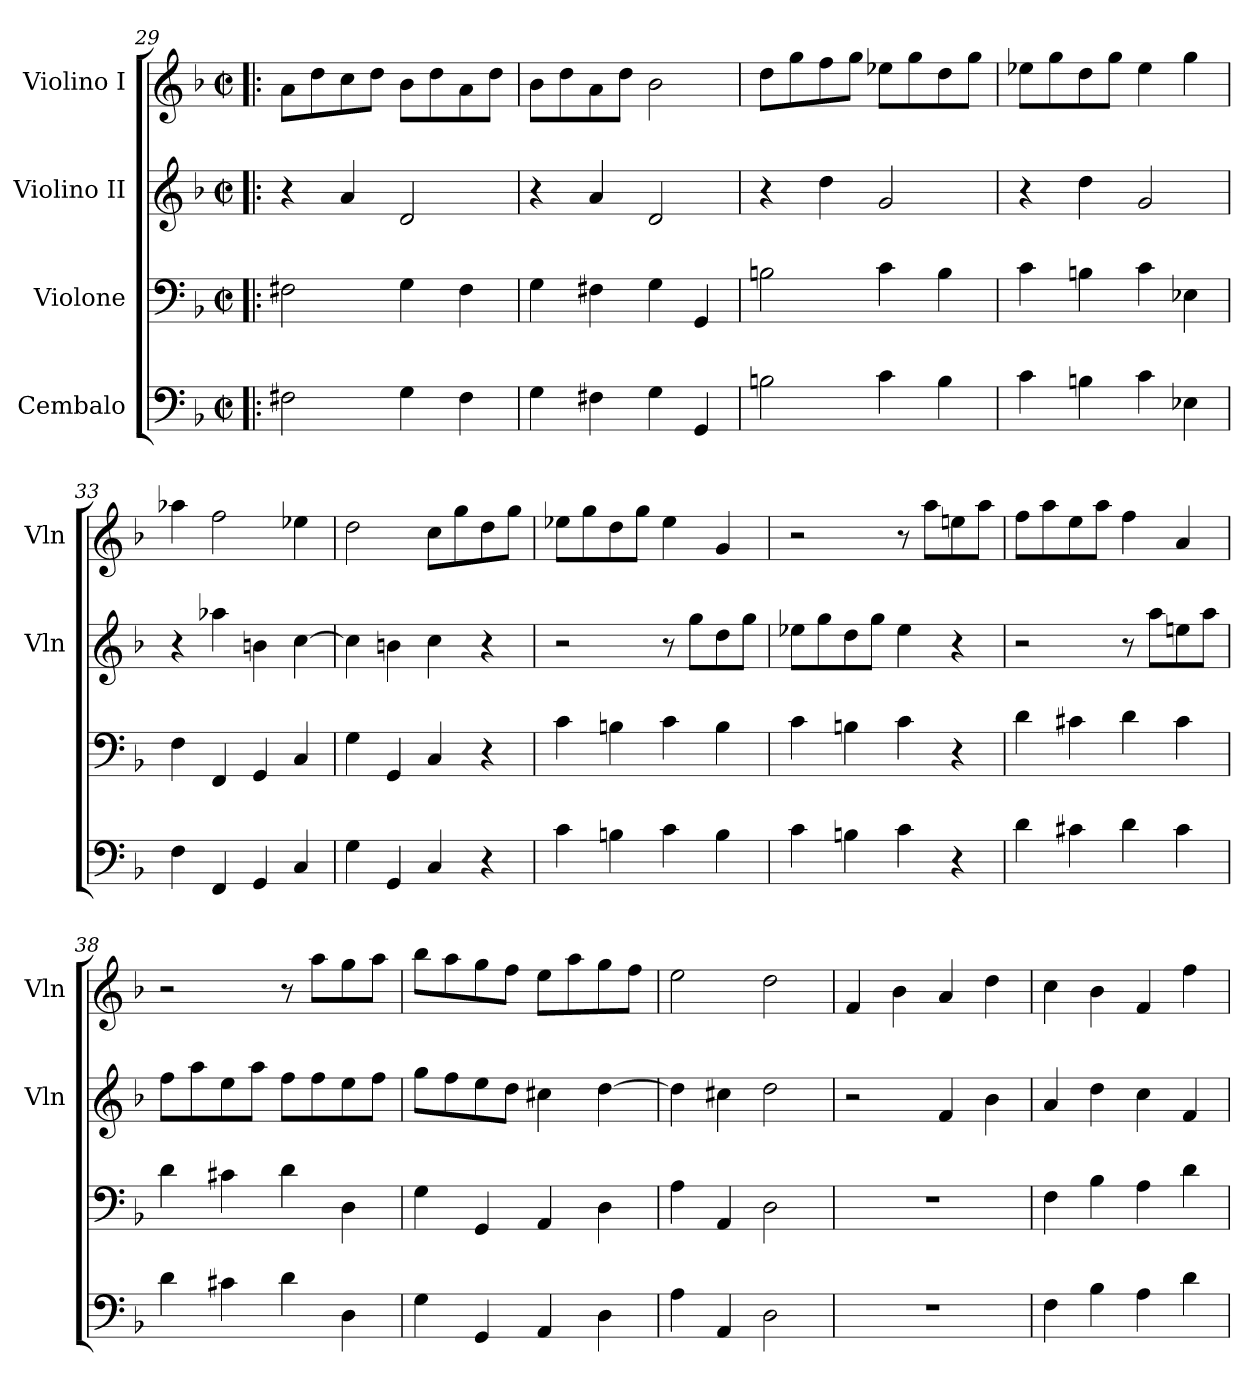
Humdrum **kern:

**kern	**kern	**kern	**kern
*part4	*part3	*part2	*part1
*staff4	*staff3	*staff2	*staff1
*I"Cembalo	*I"Violone	*I"Violino II	*I"Violino I
*	*	*I'Vln	*I'Vln
*clefF4	*clefF4	*clefG2	*clefG2
*k[b-]	*k[b-]	*k[b-]	*k[b-]
*d:	*d:	*d:	*d:
*M2/2	*M2/2	*M2/2	*M2/2
*met(c|)	*met(c|)	*met(c|)	*met(c|)
=29!|:	=29!|:	=29!|:	=29!|:
2F#X	2F#X	4r	8aL
.	.	.	8dd
.	.	4a	8cc
.	.	.	8ddJ
4G	4G	2d	8b-L
.	.	.	8dd
4F#	4F#	.	8a
.	.	.	8ddJ
=30	=30	=30	=30
4G	4G	4r	8b-L
.	.	.	8dd
4F#X	4F#X	4a	8a
.	.	.	8ddJ
4G	4G	2d	2b-
4GG	4GG	.	.
=31	=31	=31	=31
2Bn	2Bn	4r	8ddL
.	.	.	8gg
.	.	4dd	8ff
.	.	.	8ggJ
4c	4c	2g	8ee-XL
.	.	.	8gg
4B	4B	.	8dd
.	.	.	8ggJ
=32	=32	=32	=32
4c	4c	4r	8ee-XL
.	.	.	8gg
4Bn	4Bn	4dd	8dd
.	.	.	8ggJ
4c	4c	2g	4ee-
4E-X	4E-X	.	4gg
=33	=33	=33	=33
4F	4F	4r	4aa-X
4FF	4FF	4aa-X	2ff
4GG	4GG	4bn	.
4C	4C	[4cc	4ee-X
=34	=34	=34	=34
4G	4G	4cc]	2dd
4GG	4GG	4bn	.
4C	4C	4cc	8ccL
.	.	.	8gg
4r	4r	4r	8dd
.	.	.	8ggJ
=35	=35	=35	=35
4c	4c	2r	8ee-XL
.	.	.	8gg
4Bn	4Bn	.	8dd
.	.	.	8ggJ
4c	4c	8r	4ee-
.	.	8ggL	.
4B	4B	8dd	4g
.	.	8ggJ	.
=36	=36	=36	=36
4c	4c	8ee-XL	2r
.	.	8gg	.
4Bn	4Bn	8dd	.
.	.	8ggJ	.
4c	4c	4ee-	8r
.	.	.	8aaL
4r	4r	4r	8een
.	.	.	8aaJ
=37	=37	=37	=37
4d	4d	2r	8ffL
.	.	.	8aa
4c#X	4c#X	.	8ee
.	.	.	8aaJ
4d	4d	8r	4ff
.	.	8aaL	.
4c#	4c#	8een	4a
.	.	8aaJ	.
=38	=38	=38	=38
4d	4d	8ffL	2r
.	.	8aa	.
4c#X	4c#X	8ee	.
.	.	8aaJ	.
4d	4d	8ffL	8r
.	.	8ff	8aaL
4D	4D	8ee	8gg
.	.	8ffJ	8aaJ
=39	=39	=39	=39
4G	4G	8ggL	8bb-L
.	.	8ff	8aa
4GG	4GG	8ee	8gg
.	.	8ddJ	8ffJ
4AA	4AA	4cc#X	8eeL
.	.	.	8aa
4D	4D	[4dd	8gg
.	.	.	8ffJ
=40	=40	=40	=40
4A	4A	4dd]	2ee
4AA	4AA	4cc#X	.
2D	2D	2dd	2dd
=41	=41	=41	=41
1r	1r	2r	4f
.	.	.	4b-
.	.	4f	4a
.	.	4b-	4dd
=42	=42	=42	=42
4F	4F	4a	4cc
4B-	4B-	4dd	4b-
4A	4A	4cc	4f
4d	4d	4f	4ff
=	=	=	=
*-	*-	*-	*-
